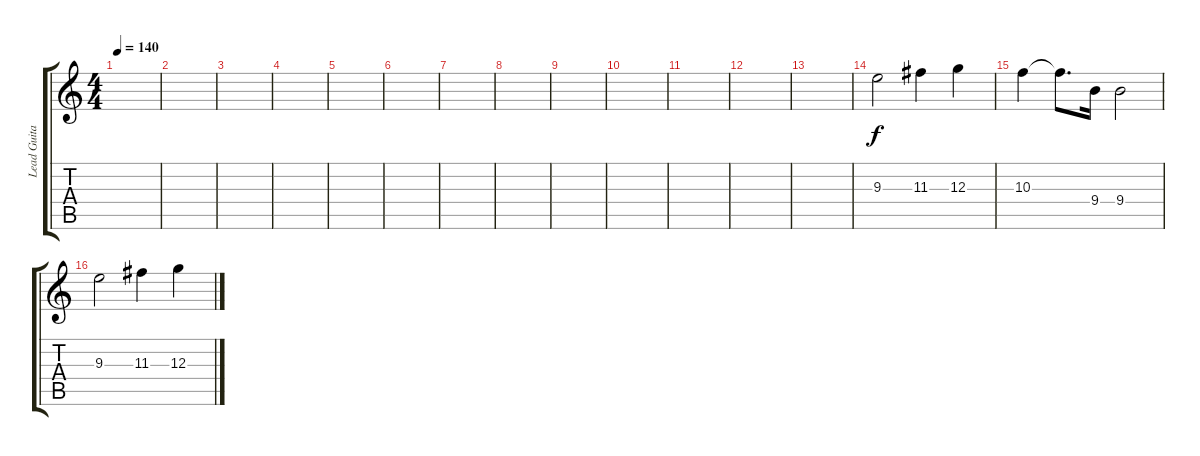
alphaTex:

\track ("Lead Guitar" "Lead Guita") {instrument distortionguitar}
\staff {score tabs}
\tuning (E4 B3 G3 D3 A2 E2) {hide}
\ts (4 4)
\tempo 140
\clef g2
\ks c
|
|
|
|
|
|
|
|
|
|
|
|
|
9.3.2 11.3.4 12.3.4 |
10.3.4 10.3{t}.8{d} 9.4.16 9.4.2 |
9.3.2 11.3.4 12.3.4
